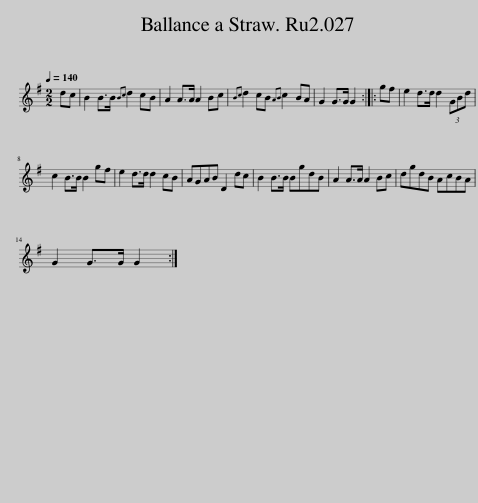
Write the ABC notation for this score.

X:1
L:1/8
Q:1/4=140
M:2/2
I:linebreak $
K:G
V:1 treble
V:1
 dc | B2 B>B{Bc} d2 cB | A2 A>A A2 Bc |{Bc} d2 cB{AB} c2 BA | G2 G>G G2 :: %5
 gf | e2 d>d d2 (3GBd |$ c2 B>B B2 gf | e2 d>d d2 cB | AGAB D2 dc | %10
 B2 B>B BgdB | A2 A>A A2 Bc | dgdB AcBA |$ G2 G>G G2 :| %14
